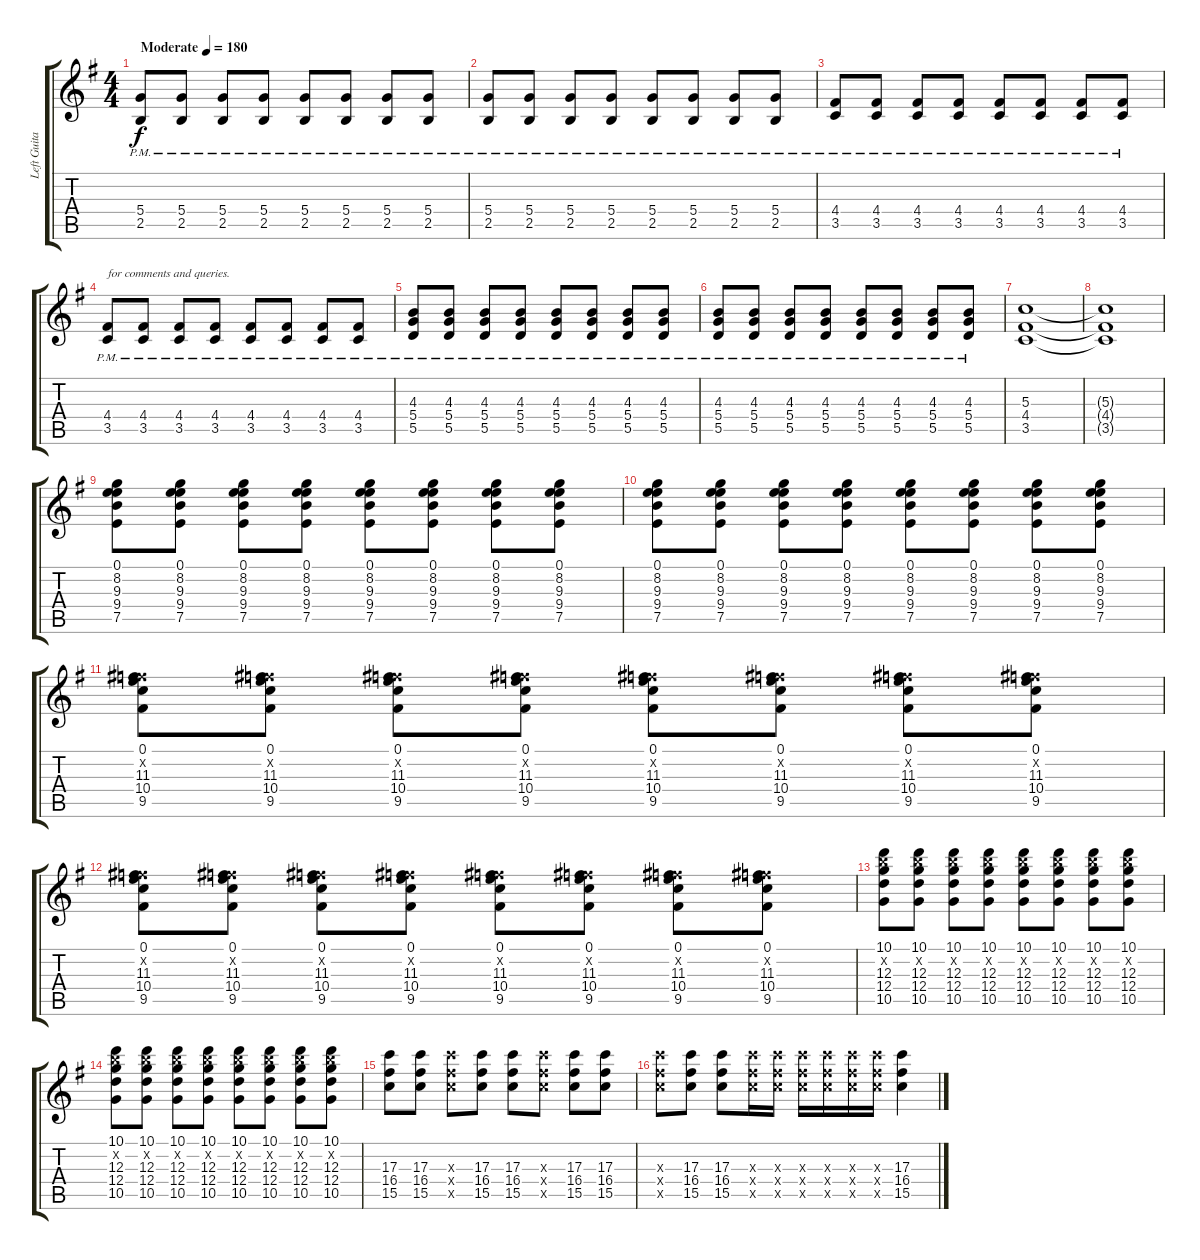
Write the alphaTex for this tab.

\track ("Left Guitar" "Left Guita") {instrument distortionguitar}
\staff {score tabs}
\tuning (E4 B3 G3 D3 A2 E2) {hide}
\ts (4 4)
\tempo (180 "Moderate")
\clef g2
\ks g
(5.4{pm} 2.5{pm}).8{dy f instrument distortionguitar} (5.4{pm} 2.5{pm}).8 (5.4{pm} 2.5{pm}).8 (5.4{pm} 2.5{pm}).8 (5.4{pm} 2.5{pm}).8 (5.4{pm} 2.5{pm}).8 (5.4{pm} 2.5{pm}).8 (5.4{pm} 2.5{pm}).8 |
(5.4{pm} 2.5{pm}).8 (5.4{pm} 2.5{pm}).8 (5.4{pm} 2.5{pm}).8 (5.4{pm} 2.5{pm}).8 (5.4{pm} 2.5{pm}).8 (5.4{pm} 2.5{pm}).8 (5.4{pm} 2.5{pm}).8 (5.4{pm} 2.5{pm}).8 |
(4.4{pm} 3.5{pm}).8{txt ""} (4.4{pm} 3.5{pm}).8 (4.4{pm} 3.5{pm}).8 (4.4{pm} 3.5{pm}).8 (4.4{pm} 3.5{pm}).8 (4.4{pm} 3.5{pm}).8 (4.4{pm} 3.5{pm}).8 (4.4{pm} 3.5{pm}).8 |
(4.4{pm} 3.5{pm}).8{txt "for comments and queries."} (4.4{pm} 3.5{pm}).8 (4.4{pm} 3.5{pm}).8 (4.4{pm} 3.5{pm}).8 (4.4{pm} 3.5{pm}).8 (4.4{pm} 3.5{pm}).8 (4.4{pm} 3.5{pm}).8 (4.4{pm} 3.5{pm}).8 |
(4.3{pm} 5.4{pm} 5.5{pm}).8 (4.3{pm} 5.4{pm} 5.5{pm}).8 (4.3{pm} 5.4{pm} 5.5{pm}).8 (4.3{pm} 5.4{pm} 5.5{pm}).8 (4.3{pm} 5.4{pm} 5.5{pm}).8 (4.3{pm} 5.4{pm} 5.5{pm}).8 (4.3{pm} 5.4{pm} 5.5{pm}).8 (4.3{pm} 5.4{pm} 5.5{pm}).8 |
(4.3{pm} 5.4{pm} 5.5{pm}).8 (4.3{pm} 5.4{pm} 5.5{pm}).8 (4.3{pm} 5.4{pm} 5.5{pm}).8 (4.3{pm} 5.4{pm} 5.5{pm}).8 (4.3{pm} 5.4{pm} 5.5{pm}).8 (4.3{pm} 5.4{pm} 5.5{pm}).8 (4.3{pm} 5.4{pm} 5.5{pm}).8 (4.3{pm} 5.4{pm} 5.5{pm}).8 |
(5.3 4.4 3.5).1 |
(5.3{t} 4.4{t} 3.5{t}).1 |
(0.1 8.2 9.3 9.4 7.5).8 (0.1 8.2 9.3 9.4 7.5).8 (0.1 8.2 9.3 9.4 7.5).8 (0.1 8.2 9.3 9.4 7.5).8 (0.1 8.2 9.3 9.4 7.5).8 (0.1 8.2 9.3 9.4 7.5).8 (0.1 8.2 9.3 9.4 7.5).8 (0.1 8.2 9.3 9.4 7.5).8 |
(0.1 8.2 9.3 9.4 7.5).8 (0.1 8.2 9.3 9.4 7.5).8 (0.1 8.2 9.3 9.4 7.5).8 (0.1 8.2 9.3 9.4 7.5).8 (0.1 8.2 9.3 9.4 7.5).8 (0.1 8.2 9.3 9.4 7.5).8 (0.1 8.2 9.3 9.4 7.5).8 (0.1 8.2 9.3 9.4 7.5).8 |
(0.1 6.2{x} 11.3 10.4 9.5).8 (0.1 6.2{x} 11.3 10.4 9.5).8 (0.1 6.2{x} 11.3 10.4 9.5).8 (0.1 6.2{x} 11.3 10.4 9.5).8 (0.1 6.2{x} 11.3 10.4 9.5).8 (0.1 6.2{x} 11.3 10.4 9.5).8 (0.1 6.2{x} 11.3 10.4 9.5).8 (0.1 6.2{x} 11.3 10.4 9.5).8 |
(0.1 6.2{x} 11.3 10.4 9.5).8 (0.1 6.2{x} 11.3 10.4 9.5).8 (0.1 6.2{x} 11.3 10.4 9.5).8 (0.1 6.2{x} 11.3 10.4 9.5).8 (0.1 6.2{x} 11.3 10.4 9.5).8 (0.1 6.2{x} 11.3 10.4 9.5).8 (0.1 6.2{x} 11.3 10.4 9.5).8 (0.1 6.2{x} 11.3 10.4 9.5).8 |
(10.1 12.2{x} 12.3 12.4 10.5).8 (10.1 12.2{x} 12.3 12.4 10.5).8 (10.1 12.2{x} 12.3 12.4 10.5).8 (10.1 12.2{x} 12.3 12.4 10.5).8 (10.1 12.2{x} 12.3 12.4 10.5).8 (10.1 12.2{x} 12.3 12.4 10.5).8 (10.1 12.2{x} 12.3 12.4 10.5).8 (10.1 12.2{x} 12.3 12.4 10.5).8 |
(10.1 12.2{x} 12.3 12.4 10.5).8 (10.1 12.2{x} 12.3 12.4 10.5).8 (10.1 12.2{x} 12.3 12.4 10.5).8 (10.1 12.2{x} 12.3 12.4 10.5).8 (10.1 12.2{x} 12.3 12.4 10.5).8 (10.1 12.2{x} 12.3 12.4 10.5).8 (10.1 12.2{x} 12.3 12.4 10.5).8 (10.1 12.2{x} 12.3 12.4 10.5).8 |
(17.3 16.4 15.5).8 (17.3 16.4 15.5).8 (17.3{x} 16.4{x} 15.5{x}).8 (17.3 16.4 15.5).8 (17.3 16.4 15.5).8 (17.3{x} 16.4{x} 15.5{x}).8 (17.3 16.4 15.5).8 (17.3 16.4 15.5).8 |
(17.3{x} 16.4{x} 15.5{x}).8 (17.3 16.4 15.5).8 (17.3 16.4 15.5).8 (17.3{x} 16.4{x} 15.5{x}).16 (17.3{x} 16.4{x} 15.5{x}).16 (17.3{x} 16.4{x} 15.5{x}).16 (17.3{x} 16.4{x} 15.5{x}).16 (17.3{x} 16.4{x} 15.5{x}).16 (17.3{x} 16.4{x} 15.5{x}).16 (17.3 16.4 15.5).4
